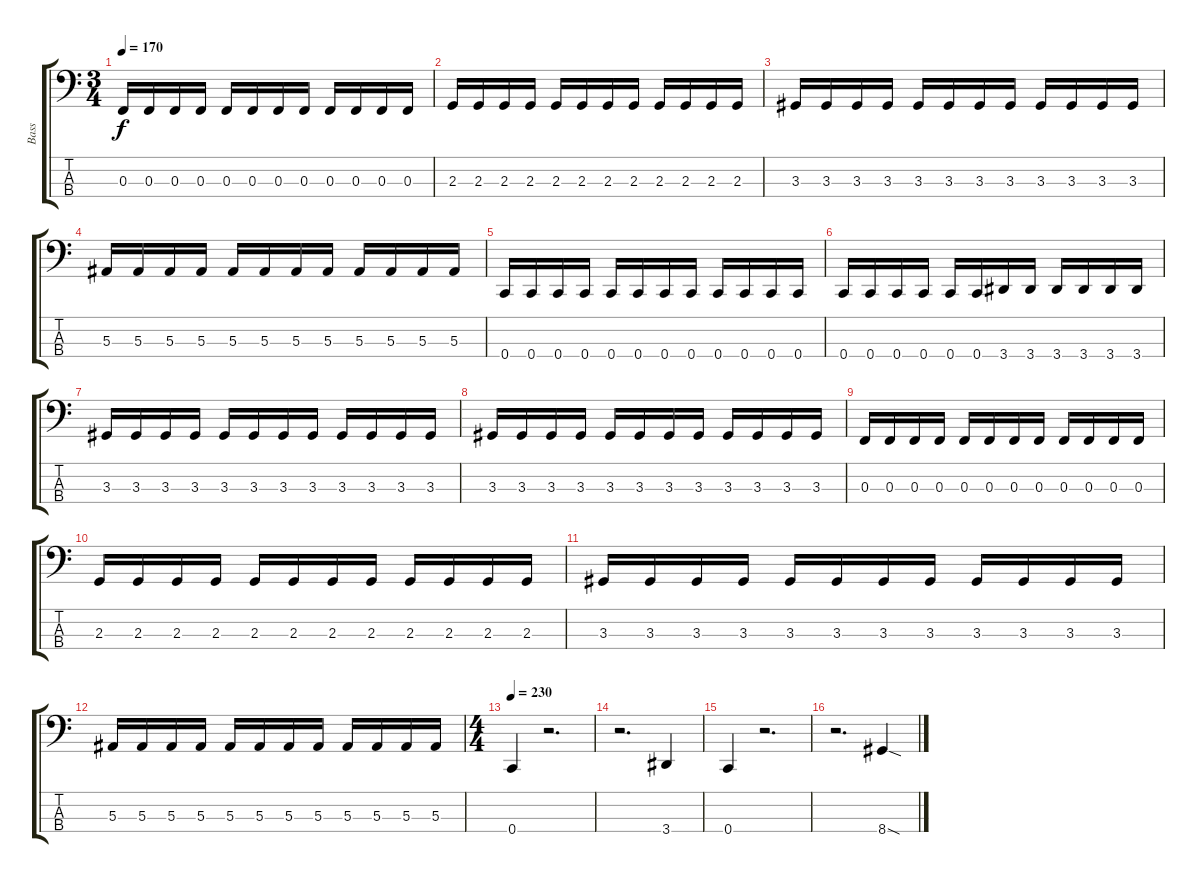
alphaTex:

\track ("Bass" "Bass") {instrument electricbassfinger}
\staff {score tabs}
\tuning (Eb2 Bb1 F1 C1) {hide}
\ts (3 4)
\tempo 170
\clef f4
\ks c
0.3.16{dy f} 0.3.16 0.3.16 0.3.16 0.3.16 0.3.16 0.3.16 0.3.16 0.3.16 0.3.16 0.3.16 0.3.16 |
2.3.16 2.3.16 2.3.16 2.3.16 2.3.16 2.3.16 2.3.16 2.3.16 2.3.16 2.3.16 2.3.16 2.3.16 |
3.3.16 3.3.16 3.3.16 3.3.16 3.3.16 3.3.16 3.3.16 3.3.16 3.3.16 3.3.16 3.3.16 3.3.16 |
5.3.16 5.3.16 5.3.16 5.3.16 5.3.16 5.3.16 5.3.16 5.3.16 5.3.16 5.3.16 5.3.16 5.3.16 |
0.4.16 0.4.16 0.4.16 0.4.16 0.4.16 0.4.16 0.4.16 0.4.16 0.4.16 0.4.16 0.4.16 0.4.16 |
0.4.16 0.4.16 0.4.16 0.4.16 0.4.16 0.4.16 3.4.16 3.4.16 3.4.16 3.4.16 3.4.16 3.4.16 |
3.3.16 3.3.16 3.3.16 3.3.16 3.3.16 3.3.16 3.3.16 3.3.16 3.3.16 3.3.16 3.3.16 3.3.16 |
3.3.16 3.3.16 3.3.16 3.3.16 3.3.16 3.3.16 3.3.16 3.3.16 3.3.16 3.3.16 3.3.16 3.3.16 |
0.3.16 0.3.16 0.3.16 0.3.16 0.3.16 0.3.16 0.3.16 0.3.16 0.3.16 0.3.16 0.3.16 0.3.16 |
2.3.16 2.3.16 2.3.16 2.3.16 2.3.16 2.3.16 2.3.16 2.3.16 2.3.16 2.3.16 2.3.16 2.3.16 |
3.3.16 3.3.16 3.3.16 3.3.16 3.3.16 3.3.16 3.3.16 3.3.16 3.3.16 3.3.16 3.3.16 3.3.16 |
5.3.16 5.3.16 5.3.16 5.3.16 5.3.16 5.3.16 5.3.16 5.3.16 5.3.16 5.3.16 5.3.16 5.3.16 |
\ts (4 4)
\tempo 230
0.4.4 r.2{d} |
r.2{d} 3.4.4 |
0.4.4 r.2{d} |
r.2{d} 8.4{sod}.4
